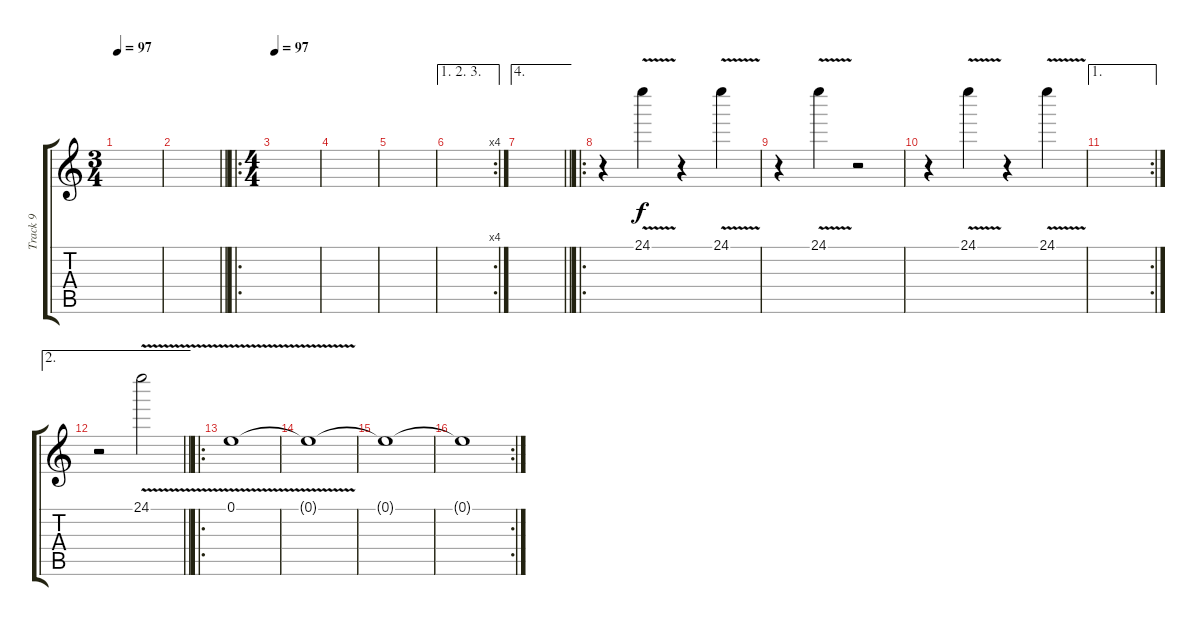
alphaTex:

\track ("Track 9" "Track 9") {instrument distortionguitar}
\staff {score tabs}
\tuning (E4 B3 G3 D3 A2 E2) {hide}
\ts (3 4)
\tempo 97
\clef g2
\ks c
|
\barLineRight lightlight
|
\ro
\ts (4 4)
\tempo 97
|
|
|
\ae (1 2 3)
\rc 4
|
\ae 4
\barLineRight lightlight
|
\ro
r.4 24.1{v}.4 r.4 24.1{v}.4 |
r.4 24.1{v}.4 r.2 |
r.4 24.1{v}.4 r.4 24.1{v}.4 |
\ae 1
\rc 2
|
\ae 2
\barLineRight lightlight
r.2 24.1{v}.2 |
\ro
0.1{v}.1 |
0.1{t}.1 |
0.1{t}.1{volume 7} |
\rc 2
0.1{t}.1{volume 4}
